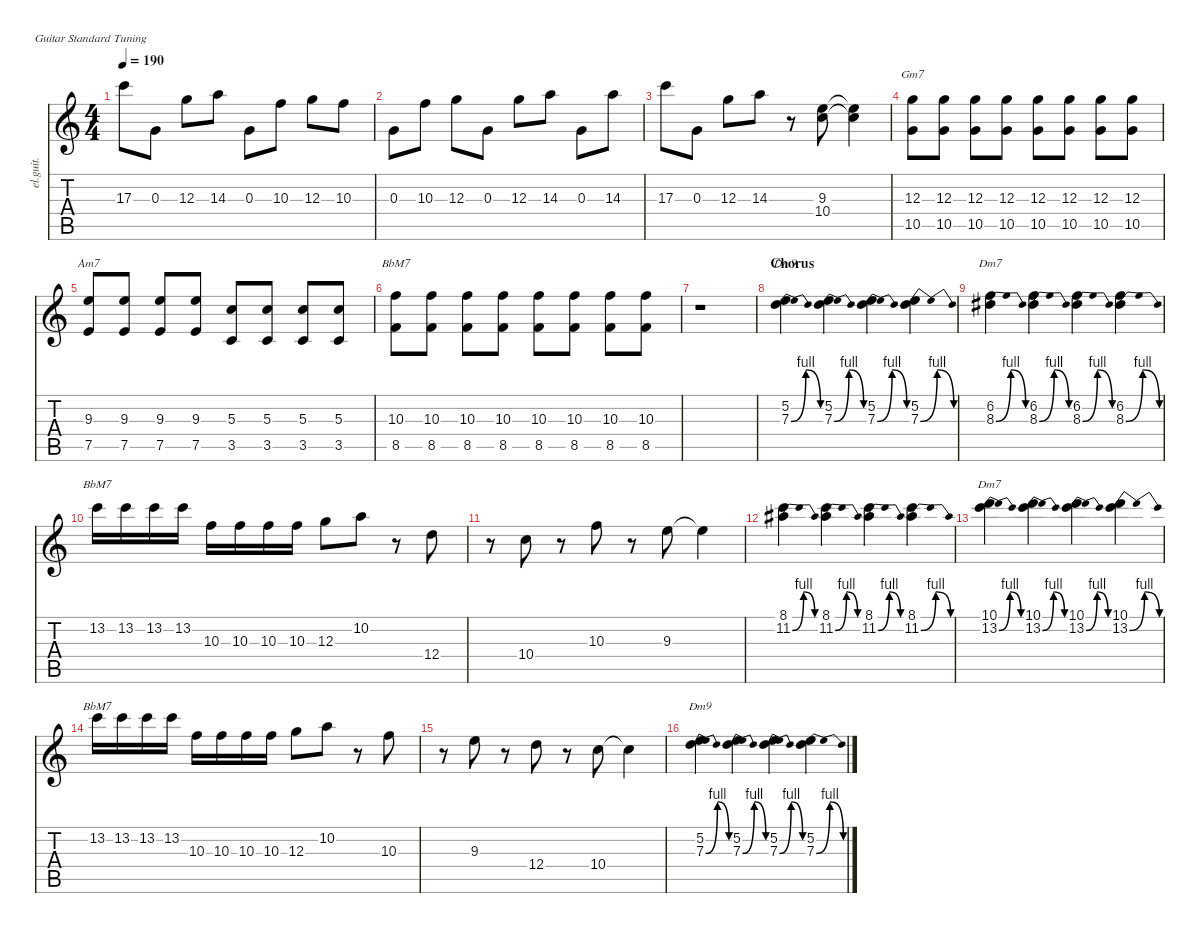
\defaultSystemsLayout 4
\hideDynamics
\bracketExtendMode nobrackets
\track ("後藤ひとり" "el.guit.") {solo instrument electricguitarclean}
\staff {score tabs}
\tuning (E4 B3 G3 D3 A2 E2)
\chord ("Gm7" x x 12 x 10 x) {firstfret 10 showdiagram false showfingering false}
\chord ("Am7" x x 9 x 7 x) {firstfret 7 showdiagram false showfingering false}
\chord ("BbM7" x x 10 x 8 x) {firstfret 8 showdiagram false showfingering false}
\chord ("Dm9" x 5 7 x x x) {firstfret 5 showdiagram false showfingering false}
\chord ("Dm7" x 6 8 x x x) {firstfret 6 showdiagram false showfingering false}
\chord ("BbM7" x 13 x x x x) {firstfret 13 showdiagram false showfingering false}
\chord ("Dm7" 10 13 x x x x) {firstfret 10 showdiagram false showfingering false}
\ts (4 4)
\tempo 190
\clef g2
\ks c
17.3.8{dy mf beam Down} 0.3.8{beam Down} 12.3.8{beam Down} 14.3.8{beam Down} 0.3.8{beam Down} 10.3.8{beam Down} 12.3.8{beam Down} 10.3.8{beam Down} |
0.3.8{beam Down} 10.3.8{beam Down} 12.3.8{beam Down} 0.3.8{beam Down} 12.3.8{beam Down} 14.3.8{beam Down} 0.3.8{beam Down} 14.3.8{beam Down} |
17.3.8{beam Down} 0.3.8{beam Down} 12.3.8{beam Down} 14.3.8{beam Down} r.8{beam Down} (9.3 10.4).8{beam Down} (9.3{t} 10.4{t}).4{beam Down} |
(12.3 10.5).8{ch "Gm7" beam Down} (12.3 10.5).8{beam Down} (12.3 10.5).8{beam Down} (12.3 10.5).8{beam Down} (12.3 10.5).8{beam Down} (12.3 10.5).8{beam Down} (12.3 10.5).8{beam Down} (12.3 10.5).8{beam Down} |
(7.5 9.3).8{ch "Am7" beam Up} (7.5 9.3).8{beam Up} (7.5 9.3).8{beam Up} (7.5 9.3).8{beam Up} (5.3 3.5).8{beam Up} (5.3 3.5).8{beam Up} (5.3 3.5).8{beam Up} (5.3 3.5).8{beam Up} |
(8.5 10.3).8{ch "BbM7" beam Down} (8.5 10.3).8{beam Down} (8.5 10.3).8{beam Down} (8.5 10.3).8{beam Down} (8.5 10.3).8{beam Down} (8.5 10.3).8{beam Down} (8.5 10.3).8{beam Down} (8.5 10.3).8{beam Down} |
r.1{beam Down} |
\section ("" "Chorus")
(5.2 7.3{be (bendrelease 0 0 10.2 4 20.4 4 30 0)}).4{ch "Dm9" beam Down} (5.2 7.3{be (bendrelease 0 0 10.2 4 20.4 4 30 0)}).4{beam Down} (5.2 7.3{be (bendrelease 0 0 10.2 4 20.4 4 30 0)}).4{beam Down} (5.2 7.3{be (bendrelease 0 0 10.2 4 20.4 4 30 0)}).4{beam Down} |
(6.2 8.3{be (bendrelease 0 0 10.2 4 20.4 4 30 0) acc #}).4{ch "Dm7" beam Down} (6.2 8.3{be (bendrelease 0 0 10.2 4 20.4 4 30 0) acc #}).4{beam Down} (6.2 8.3{be (bendrelease 0 0 10.2 4 20.4 4 30 0) acc #}).4{beam Down} (6.2 8.3{be (bendrelease 0 0 10.2 4 20.4 4 30 0) acc #}).4{beam Down} |
13.2.16{ch "BbM7" beam Down} 13.2.16{beam Down} 13.2.16{beam Down} 13.2.16{beam Down} 10.3.16{beam Down} 10.3.16{beam Down} 10.3.16{beam Down} 10.3.16{beam Down} 12.3.8{beam Down} 10.2.8{beam Down} r.8{beam Down} 12.4.8{beam Down} |
r.8{beam Down} 10.4.8{beam Down} r.8{beam Down} 10.3.8{beam Down} r.8{beam Down} 9.3.8{beam Down} 9.3{t}.4{beam Down} |
(8.1 11.2{be (bendrelease 0 0 10.2 4 20.4 4 30 0) acc #}).4{beam Down} (8.1 11.2{be (bendrelease 0 0 10.2 4 20.4 4 30 0) acc #}).4{beam Down} (8.1 11.2{be (bendrelease 0 0 10.2 4 20.4 4 30 0) acc #}).4{beam Down} (8.1 11.2{be (bendrelease 0 0 10.2 4 20.4 4 30 0) acc #}).4{beam Down} |
(10.1 13.2{be (bendrelease 0 0 10.2 4 20.4 4 30 0)}).4{ch "Dm7" beam Down} (10.1 13.2{be (bendrelease 0 0 10.2 4 20.4 4 30 0)}).4{beam Down} (10.1 13.2{be (bendrelease 0 0 10.2 4 20.4 4 30 0)}).4{beam Down} (10.1 13.2{be (bendrelease 0 0 10.2 4 20.4 4 30 0)}).4{beam Down} |
13.2.16{ch "BbM7" beam Down} 13.2.16{beam Down} 13.2.16{beam Down} 13.2.16{beam Down} 10.3.16{beam Down} 10.3.16{beam Down} 10.3.16{beam Down} 10.3.16{beam Down} 12.3.8{beam Down} 10.2.8{beam Down} r.8{beam Down} 10.3.8{beam Down} |
r.8{beam Down} 9.3.8{beam Down} r.8{beam Down} 12.4.8{beam Down} r.8{beam Down} 10.4.8{beam Down} 10.4{t}.4{beam Down} |
(5.2 7.3{be (bendrelease 0 0 10.2 4 20.4 4 30 0)}).4{ch "Dm9" beam Down} (5.2 7.3{be (bendrelease 0 0 10.2 4 20.4 4 30 0)}).4{beam Down} (5.2 7.3{be (bendrelease 0 0 10.2 4 20.4 4 30 0)}).4{beam Down} (5.2 7.3{be (bendrelease 0 0 10.2 4 20.4 4 30 0)}).4{beam Down}
